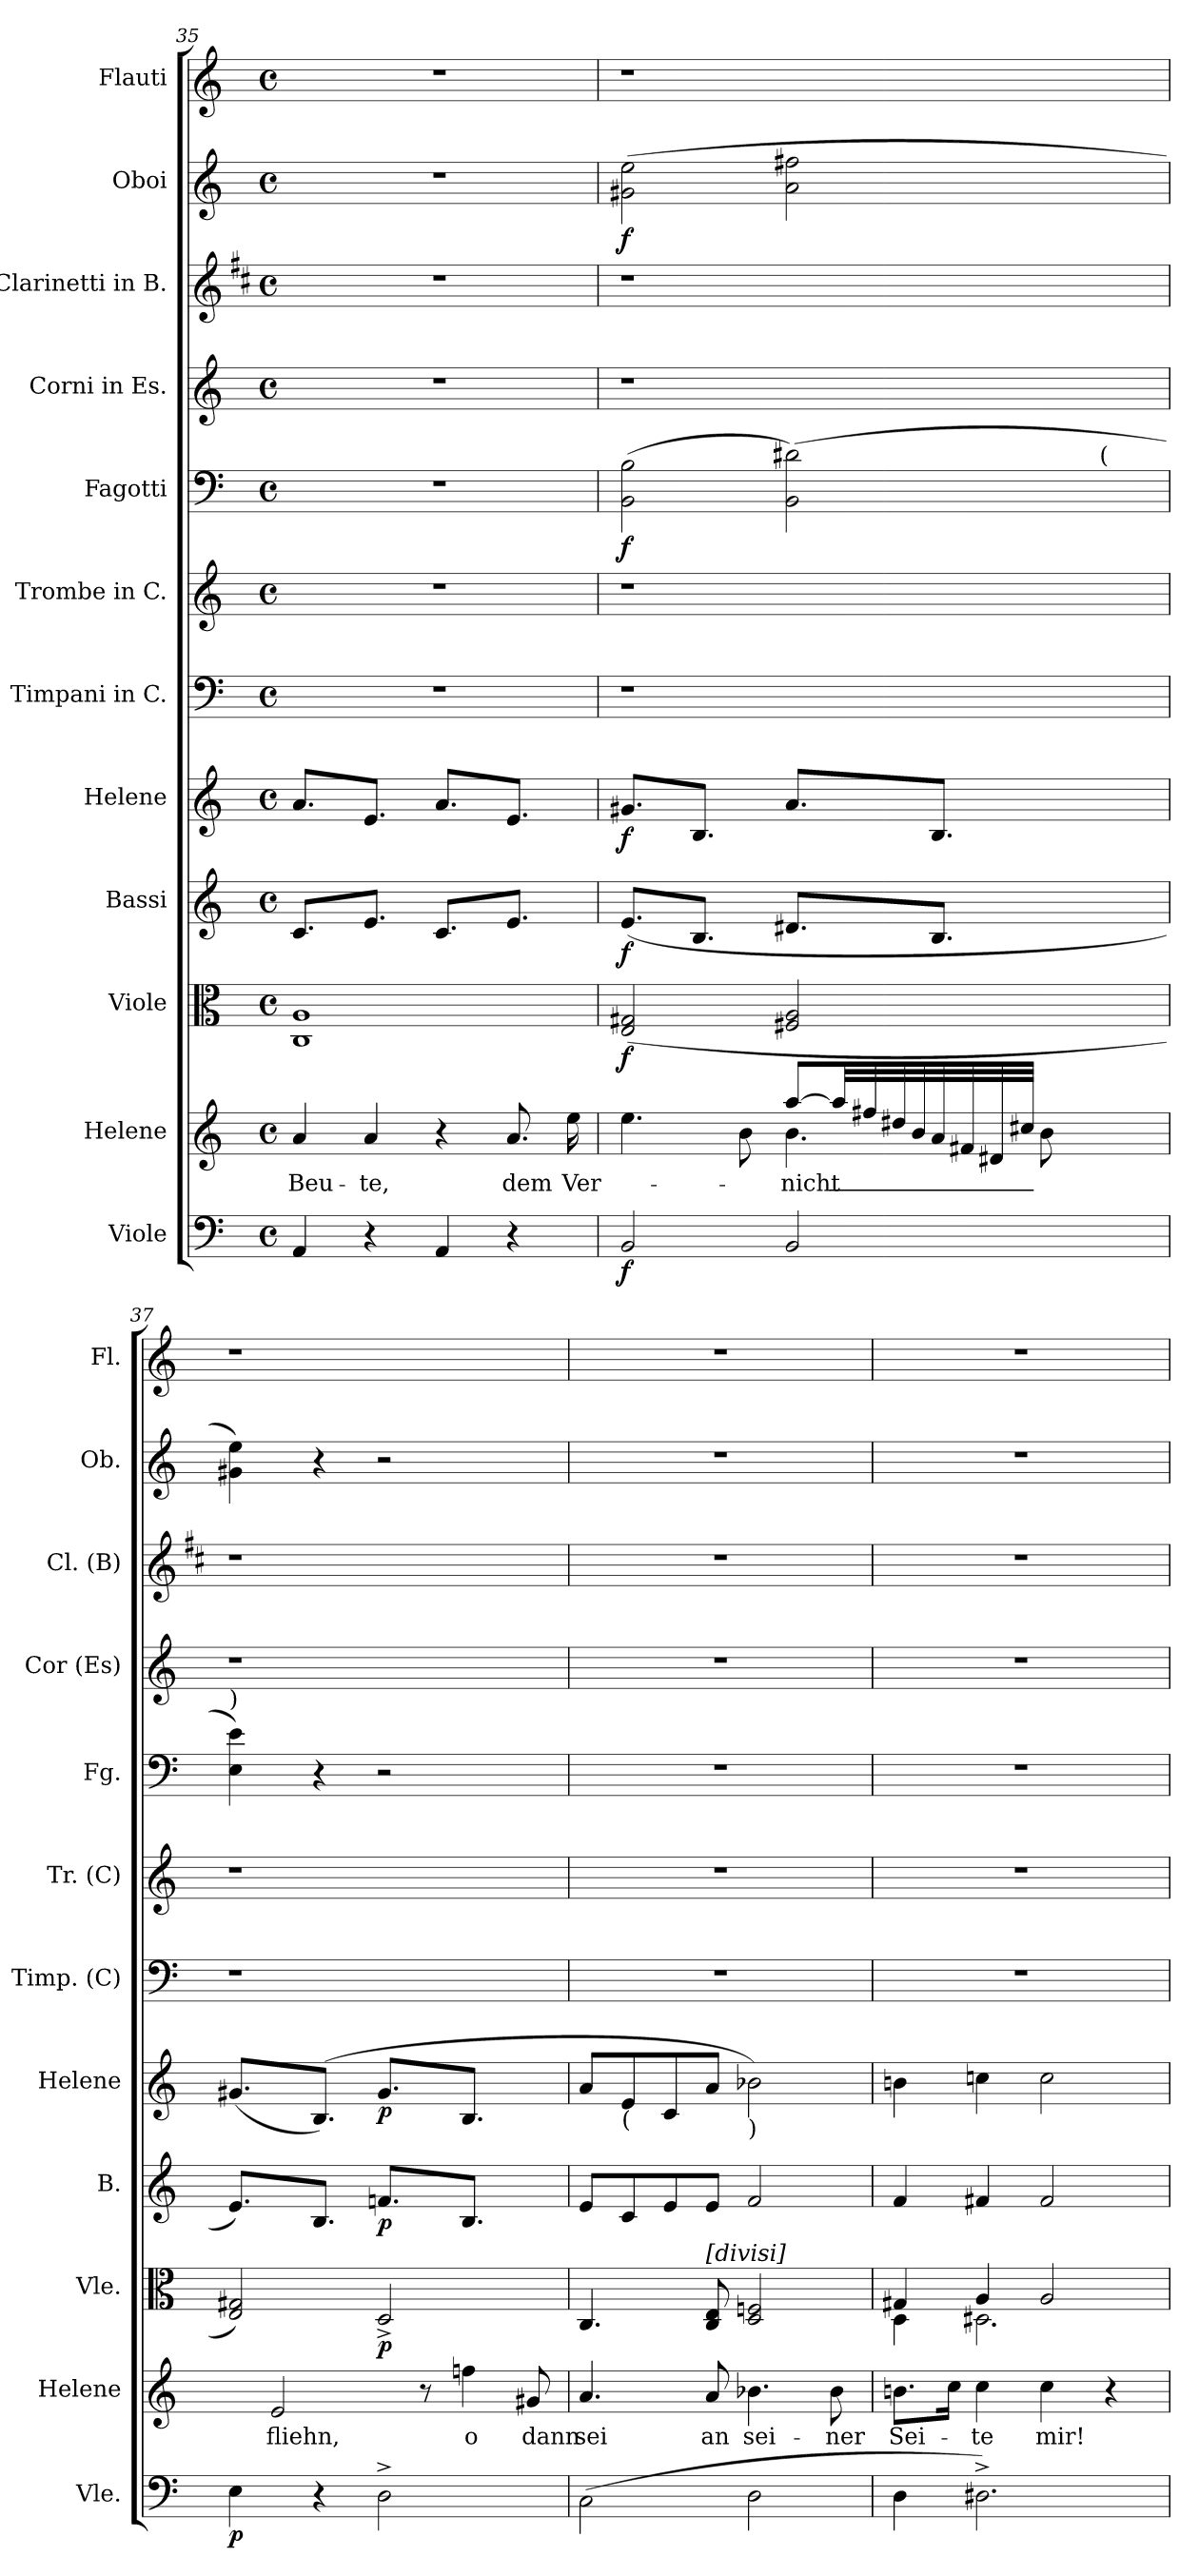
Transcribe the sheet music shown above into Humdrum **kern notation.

**kern	**dynam	**kern	**text	**kern	**dynam	**kern	**dynam	**kern	**dynam	**kern	**kern	**kern	**dynam	**kern	**kern	**kern	**dynam	**kern
*part12	*part12	*part11	*part11	*part10	*part10	*part9	*part9	*part8	*part8	*part7	*part6	*part5	*part5	*part4	*part3	*part2	*part2	*part1
*staff12	*staff12	*staff11	*staff11	*staff10	*staff10	*staff9	*staff9	*staff8	*staff8	*staff7	*staff6	*staff5	*staff5	*staff4	*staff3	*staff2	*staff2	*staff1
*I"Viole	*	*I"Helene	*	*I"Viole	*	*I"Bassi	*	*I"Helene	*	*I"Timpani in C.	*I"Trombe in C.	*I"Fagotti	*	*I"Corni in Es.	*I"Clarinetti in B.	*I"Oboi	*	*I"Flauti
*I'Vle.	*	*I'Helene	*	*I'Vle.	*	*I'B.	*	*I'Helene	*	*I'Timp. (C)	*I'Tr. (C)	*I'Fg.	*	*I'Cor (Es)	*I'Cl. (B)	*I'Ob.	*	*I'Fl.
*clefF4	*	*clefG2	*	*clefC3	*	*clefG2	*	*clefG2	*	*clefF4	*clefG2	*clefF4	*	*clefG2	*clefG2	*clefG2	*	*clefG2
*	*	*	*	*	*	*	*	*	*	*	*	*	*	*ITrd4c7	*ITrd1c2	*	*	*
*k[]	*	*k[]	*	*k[]	*	*k[]	*	*k[]	*	*k[]	*k[]	*k[]	*	*k[b-]	*k[]	*k[]	*	*k[]
*C:	*	*C:	*	*C:	*	*C:	*	*C:	*	*C:	*C:	*C:	*	*F:	*C:	*C:	*	*C:
*M4/4	*	*M4/4	*	*M4/4	*	*M4/4	*	*M4/4	*	*M4/4	*M4/4	*M4/4	*	*M4/4	*M4/4	*M4/4	*	*M4/4
*met(c)	*	*met(c)	*	*met(c)	*	*met(c)	*	*met(c)	*	*met(c)	*met(c)	*met(c)	*	*met(c)	*met(c)	*met(c)	*	*met(c)
*	*	*	*	*	*	*Xtuplet	*	*Xtuplet	*	*	*	*	*	*	*	*	*	*
=35	=35	=35	=35	=35	=35	=35	=35	=35	=35	=35	=35	=35	=35	=35	=35	=35	=35	=35
4AA/	.	4a/	Beu-	1C 1A	.	6.c/L	.	6.a/L	.	1r	1r	1r	.	1r	1r	1r	.	1r
4r	.	4a/	te,	.	.	6.e/J	.	6.e/J	.	.	.	.	.	.	.	.	.	.
4AA/	.	4r	.	.	.	6.c/L	.	6.a/L	.	.	.	.	.	.	.	.	.	.
4r	.	8.a/	dem	.	.	6.e/J	.	6.e/J	.	.	.	.	.	.	.	.	.	.
.	.	16ee\	Ver-	.	.	.	.	.	.	.	.	.	.	.	.	.	.	.
=36	=36	=36	=36	=36	=36	=36	=36	=36	=36	=36	=36	=36	=36	=36	=36	=36	=36	=36
*	*	*^	*	*	*	*	*	*	*	*	*	*	*	*	*	*	*	*
!	!LO:DY:b	!	!	!	!	!LO:DY:b	!	!LO:DY:b	!	!LO:DY:b	!	!	!	!LO:DY:b	!	!	!	!LO:DY:b	!
*^	*	*	*	*	*	*	*	*	*	*	*	*	*	*	*	*	*	*	*
*	*^	*	*	*	*	*	*	*	*	*	*	*	*	*	*	*	*	*	*	*
2BB/	2ryy	2ryy	f	4ryy	4.ee\	.	(<2E/ 2G#/	f	(<6.e/L	f	(<6.g#/L	f	1r	1r	(>2BB\ 2B\	f	1r	1r	(>2g#\ 2ee\	f	1r
.	.	.	.	4ryy	.	.	.	.	6.B/J	.	6.B/J	.	.	.	.	.	.	.	.	.	.
.	.	.	.	.	8b\	.	.	.	.	.	.	.	.	.	.	.	.	.	.	.	.
2BB/	8..ryy	4ryy	.	[8aa!/L	4.b\	nicht_	2F#/ 2A/	.	6.d#/L	.	6.a/L	.	.	.	(>2BB\ 2d#\)	.	.	.	2a\ 2ff#\	.	.
.	.	.	.	32aa!/LL]	.	.	.	.	.	.	.	.	.	.	.	.	.	.	.	.	.
.	.	.	.	32ff#!/	.	.	.	.	.	.	.	.	.	.	.	.	.	.	.	.	.
.	.	.	.	32dd#!/	.	.	.	.	.	.	.	.	.	.	.	.	.	.	.	.	.
.	4ryy	.	.	32b!/	.	.	.	.	.	.	.	.	.	.	.	.	.	.	.	.	.
.	.	32ryy	.	32a!/	.	.	.	.	6.B/J	.	6.B/J	.	.	.	.	.	.	.	.	.	.
.	.	4ryy	.	32f#/	.	.	.	.	.	.	.	.	.	.	.	.	.	.	.	.	.
.	.	.	.	32d#/	.	.	.	.	.	.	.	.	.	.	.	.	.	.	.	.	.
.	.	.	.	32cc#!/JJJ	.	.	.	.	.	.	.	.	.	.	.	.	.	.	.	.	.
.	.	.	.	8ryy	8b\	.	.	.	.	.	.	.	.	.	.	.	.	.	.	.	.
.	8ryy	.	.	.	.	.	.	.	.	.	.	.	.	.	.	.	.	.	.	.	.
!	!	!	!	!	!	!	!	!	!	!	!	!	!	!	!LO:TX:a:t=(	!	!	!	!	!	!
8ryy	.	.	.	8ryy	8ryy	.	8ryy	.	8ryy	.	8ryy	.	8ryy	8ryy	8ryy	.	8ryy	8ryy	8ryy	.	8ryy
.	.	16.ryy	.	.	.	.	.	.	.	.	.	.	.	.	.	.	.	.	.	.	.
.	32ryy	.	.	.	.	.	.	.	.	.	.	.	.	.	.	.	.	.	.	.	.
!!LO:PB:g=z
=37	=37	=37	=37	=37	=37	=37	=37	=37	=37	=37	=37	=37	=37	=37	=37	=37	=37	=37	=37	=37	=37
!	!	!	!	!	!	!	!	!	!	!	!	!	!	!	!LO:TX:a:t=)	!	!	!	!	!	!
!	!	!	!LO:DY:b	!	!	!	!	!	!	!	!	!	!	!	!	!	!	!	!	!	!
*v	*v	*v	*	*	*	*	*	*	*	*	*	*	*	*	*	*	*	*	*	*	*
*	*	*v	*v	*	*	*	*	*	*	*	*	*	*	*	*	*	*	*	*
4E\	p	8ryy	.	2E/ 2G#/)	.	(>6.e/L)	.	(>6.g#/L	.	1r	1r	4E\ 4e\)	.	1r	1r	4g#\ 4ee\)	.	1r
.	.	2e/	fliehn,	.	.	.	.	.	.	.	.	.	.	.	.	.	.	.
4r	.	.	.	.	.	6.B/J	.	(>6.B/J)	.	.	.	4r	.	.	.	4r	.	.
!	!	!	!	!	!LO:DY:b	!	!LO:DY:b	!	!LO:DY:b	!	!	!	!	!	!	!	!	!
2D^>\	.	.	.	2D^</	p	6.fn/L	p	6.g#/L	p	.	.	2r	.	.	.	2r	.	.
.	.	8r	.	.	.	.	.	.	.	.	.	.	.	.	.	.	.	.
.	.	4ffn\	o	.	.	6.B/J	.	6.B/J	.	.	.	.	.	.	.	.	.	.
8ryy	.	8g#/	dann	8ryy	.	8ryy	.	8ryy	.	8ryy	8ryy	8ryy	.	8ryy	8ryy	8ryy	.	8ryy
=38	=38	=38	=38	=38	=38	=38	=38	=38	=38	=38	=38	=38	=38	=38	=38	=38	=38	=38
(>2C\	.	4.a/	sei	4.C/	.	8e/L	.	8a/L	.	1r	1r	1r	.	1r	1r	1r	.	1r
!	!	!	!	!	!	!	!	!LO:TX:b:t=(	!	!	!	!	!	!	!	!	!	!
.	.	.	.	.	.	8c/	.	8e/	.	.	.	.	.	.	.	.	.	.
.	.	.	.	.	.	8e/	.	8c/	.	.	.	.	.	.	.	.	.	.
!	!	!	!	!LO:TX:a:t=[divisi]	!	!	!	!	!	!	!	!	!	!	!	!	!	!
.	.	8a/	an	8C/ 8E/	.	8e/J	.	8a/J	.	.	.	.	.	.	.	.	.	.
!	!	!	!	!	!	!	!	!LO:TX:b:t=)	!	!	!	!	!	!	!	!	!	!
2D\	.	4.b-\	sei-	2D/ 2Fn/	.	2f/	.	2b-\)	.	.	.	.	.	.	.	.	.	.
.	.	8b-\	ner	.	.	.	.	.	.	.	.	.	.	.	.	.	.	.
=39	=39	=39	=39	=39	=39	=39	=39	=39	=39	=39	=39	=39	=39	=39	=39	=39	=39	=39
*	*	*	*	*^	*	*	*	*	*	*	*	*	*	*	*	*	*	*
4D\	.	8.bn\L	Sei-	4G#/	4D\	.	4f/	.	4bn\	.	1r	1r	1r	.	1r	1r	1r	.	1r
.	.	16cc\Jk	.	.	.	.	.	.	.	.	.	.	.	.	.	.	.	.	.
2.D#^>\)	.	4cc\	te	4A/	2.D#\	.	4f#/	.	4ccn\	.	.	.	.	.	.	.	.	.	.
.	.	4cc\	mir!	2A/	.	.	2f#/	.	2cc\	.	.	.	.	.	.	.	.	.	.
.	.	4r	.	.	.	.	.	.	.	.	.	.	.	.	.	.	.	.	.
*	*	*	*	*v	*v	*	*	*	*	*	*	*	*	*	*	*	*	*	*
=	=	=	=	=	=	=	=	=	=	=	=	=	=	=	=	=	=	=
*-	*-	*-	*-	*-	*-	*-	*-	*-	*-	*-	*-	*-	*-	*-	*-	*-	*-	*-
